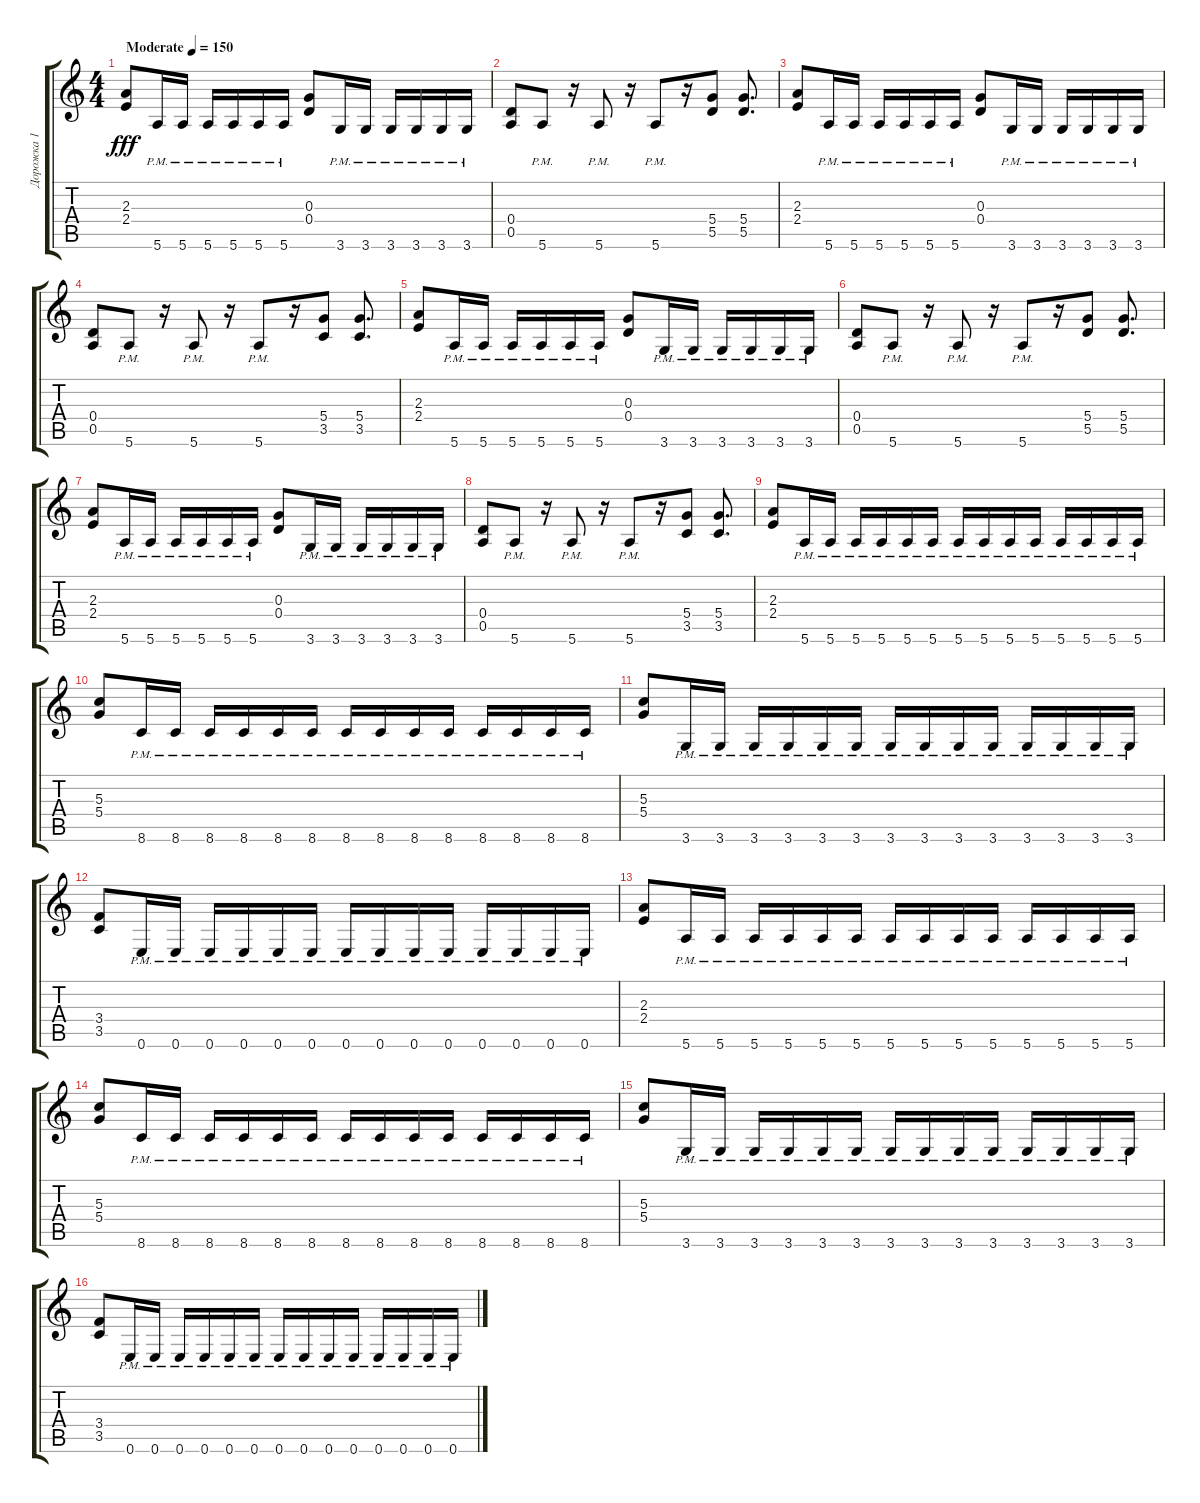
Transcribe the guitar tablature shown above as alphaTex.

\track ("Дорожка 1" "Дорожка 1") {instrument distortionguitar}
\staff {score tabs}
\tuning (E4 B3 G3 D3 A2 E2) {hide}
\ts (4 4)
\tempo (150 "Moderate")
\clef g2
\ks c
(2.3 2.4).8{dy fff instrument distortionguitar} 5.6{pm}.16 5.6{pm}.16 5.6{pm}.16 5.6{pm}.16 5.6{pm}.16 5.6{pm}.16 (0.3 0.4).8 3.6{pm}.16 3.6{pm}.16 3.6{pm}.16 3.6{pm}.16 3.6{pm}.16 3.6{pm}.16 |
(0.4 0.5).8 5.6{pm}.8 r.16 5.6{pm}.8 r.16 5.6{pm}.8 r.16 (5.4 5.5).8 (5.4 5.5).8{d} |
(2.3 2.4).8 5.6{pm}.16 5.6{pm}.16 5.6{pm}.16 5.6{pm}.16 5.6{pm}.16 5.6{pm}.16 (0.3 0.4).8 3.6{pm}.16 3.6{pm}.16 3.6{pm}.16 3.6{pm}.16 3.6{pm}.16 3.6{pm}.16 |
(0.4 0.5).8 5.6{pm}.8 r.16 5.6{pm}.8 r.16 5.6{pm}.8 r.16 (5.4 3.5).8 (5.4 3.5).8{d} |
(2.3 2.4).8 5.6{pm}.16 5.6{pm}.16 5.6{pm}.16 5.6{pm}.16 5.6{pm}.16 5.6{pm}.16 (0.3 0.4).8 3.6{pm}.16 3.6{pm}.16 3.6{pm}.16 3.6{pm}.16 3.6{pm}.16 3.6{pm}.16 |
(0.4 0.5).8 5.6{pm}.8 r.16 5.6{pm}.8 r.16 5.6{pm}.8 r.16 (5.4 5.5).8 (5.4 5.5).8{d} |
(2.3 2.4).8 5.6{pm}.16 5.6{pm}.16 5.6{pm}.16 5.6{pm}.16 5.6{pm}.16 5.6{pm}.16 (0.3 0.4).8 3.6{pm}.16 3.6{pm}.16 3.6{pm}.16 3.6{pm}.16 3.6{pm}.16 3.6{pm}.16 |
(0.4 0.5).8 5.6{pm}.8 r.16 5.6{pm}.8 r.16 5.6{pm}.8 r.16 (5.4 3.5).8 (5.4 3.5).8{d} |
(2.3 2.4).8 5.6{pm}.16 5.6{pm}.16 5.6{pm}.16 5.6{pm}.16 5.6{pm}.16 5.6{pm}.16 5.6{pm}.16 5.6{pm}.16 5.6{pm}.16 5.6{pm}.16 5.6{pm}.16 5.6{pm}.16 5.6{pm}.16 5.6{pm}.16 |
(5.3 5.4).8 8.6{pm}.16 8.6{pm}.16 8.6{pm}.16 8.6{pm}.16 8.6{pm}.16 8.6{pm}.16 8.6{pm}.16 8.6{pm}.16 8.6{pm}.16 8.6{pm}.16 8.6{pm}.16 8.6{pm}.16 8.6{pm}.16 8.6{pm}.16 |
(5.3 5.4).8 3.6{pm}.16 3.6{pm}.16 3.6{pm}.16 3.6{pm}.16 3.6{pm}.16 3.6{pm}.16 3.6{pm}.16 3.6{pm}.16 3.6{pm}.16 3.6{pm}.16 3.6{pm}.16 3.6{pm}.16 3.6{pm}.16 3.6{pm}.16 |
(3.4 3.5).8 0.6{pm}.16 0.6{pm}.16 0.6{pm}.16 0.6{pm}.16 0.6{pm}.16 0.6{pm}.16 0.6{pm}.16 0.6{pm}.16 0.6{pm}.16 0.6{pm}.16 0.6{pm}.16 0.6{pm}.16 0.6{pm}.16 0.6{pm}.16 |
(2.3 2.4).8 5.6{pm}.16 5.6{pm}.16 5.6{pm}.16 5.6{pm}.16 5.6{pm}.16 5.6{pm}.16 5.6{pm}.16 5.6{pm}.16 5.6{pm}.16 5.6{pm}.16 5.6{pm}.16 5.6{pm}.16 5.6{pm}.16 5.6{pm}.16 |
(5.3 5.4).8 8.6{pm}.16 8.6{pm}.16 8.6{pm}.16 8.6{pm}.16 8.6{pm}.16 8.6{pm}.16 8.6{pm}.16 8.6{pm}.16 8.6{pm}.16 8.6{pm}.16 8.6{pm}.16 8.6{pm}.16 8.6{pm}.16 8.6{pm}.16 |
(5.3 5.4).8 3.6{pm}.16 3.6{pm}.16 3.6{pm}.16 3.6{pm}.16 3.6{pm}.16 3.6{pm}.16 3.6{pm}.16 3.6{pm}.16 3.6{pm}.16 3.6{pm}.16 3.6{pm}.16 3.6{pm}.16 3.6{pm}.16 3.6{pm}.16 |
(3.4 3.5).8 0.6{pm}.16 0.6{pm}.16 0.6{pm}.16 0.6{pm}.16 0.6{pm}.16 0.6{pm}.16 0.6{pm}.16 0.6{pm}.16 0.6{pm}.16 0.6{pm}.16 0.6{pm}.16 0.6{pm}.16 0.6{pm}.16 0.6{pm}.16
